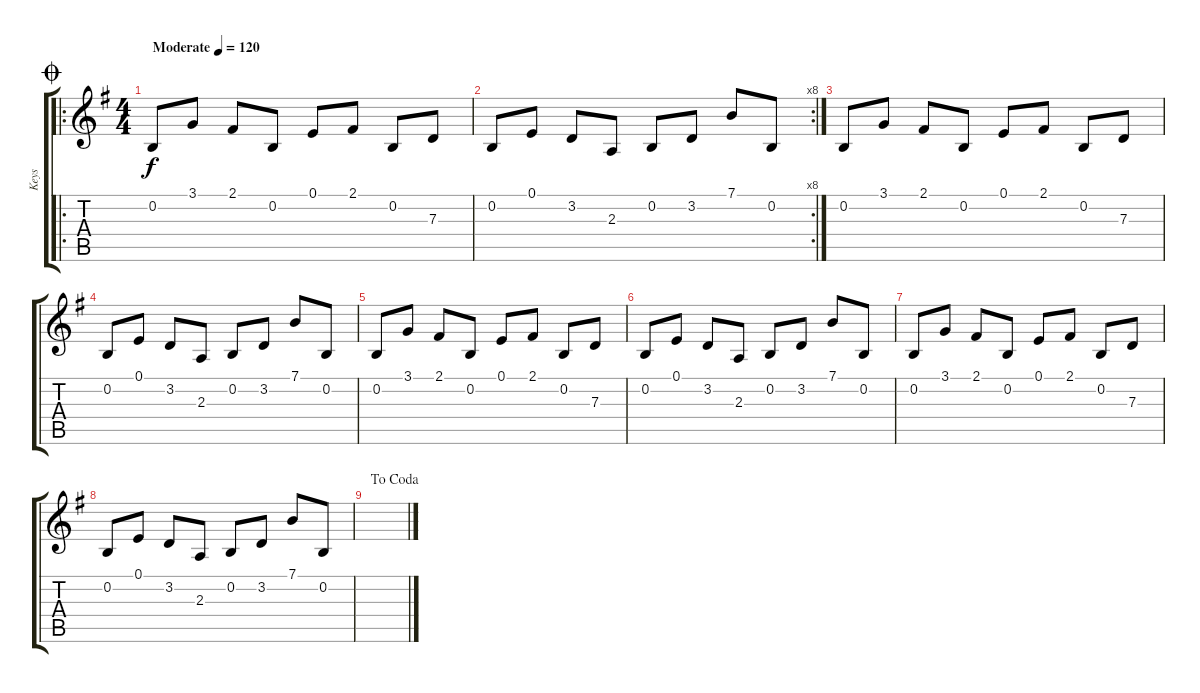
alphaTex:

\track ("Keys" "Keys") {instrument brightacousticpiano}
\staff {score tabs}
\tuning (E4 B3 G3 D3 A2 E2) {hide}
\ro
\ts (4 4)
\jump coda
\tempo (120 "Moderate")
\clef g2
\ks g
0.2.8{dy f instrument brightacousticpiano} 3.1.8 2.1.8 0.2.8 0.1.8 2.1.8 0.2.8 7.3.8 |
\rc 8
0.2.8 0.1.8 3.2.8 2.3.8 0.2.8 3.2.8 7.1.8 0.2.8 |
0.2.8 3.1.8 2.1.8 0.2.8 0.1.8 2.1.8 0.2.8 7.3.8 |
0.2.8 0.1.8 3.2.8 2.3.8 0.2.8 3.2.8 7.1.8 0.2.8 |
0.2.8 3.1.8 2.1.8 0.2.8 0.1.8 2.1.8 0.2.8 7.3.8 |
0.2.8 0.1.8 3.2.8 2.3.8 0.2.8 3.2.8 7.1.8 0.2.8 |
0.2.8 3.1.8 2.1.8 0.2.8 0.1.8 2.1.8 0.2.8 7.3.8 |
0.2.8 0.1.8 3.2.8 2.3.8 0.2.8 3.2.8 7.1.8 0.2.8 |
\jump dacoda
